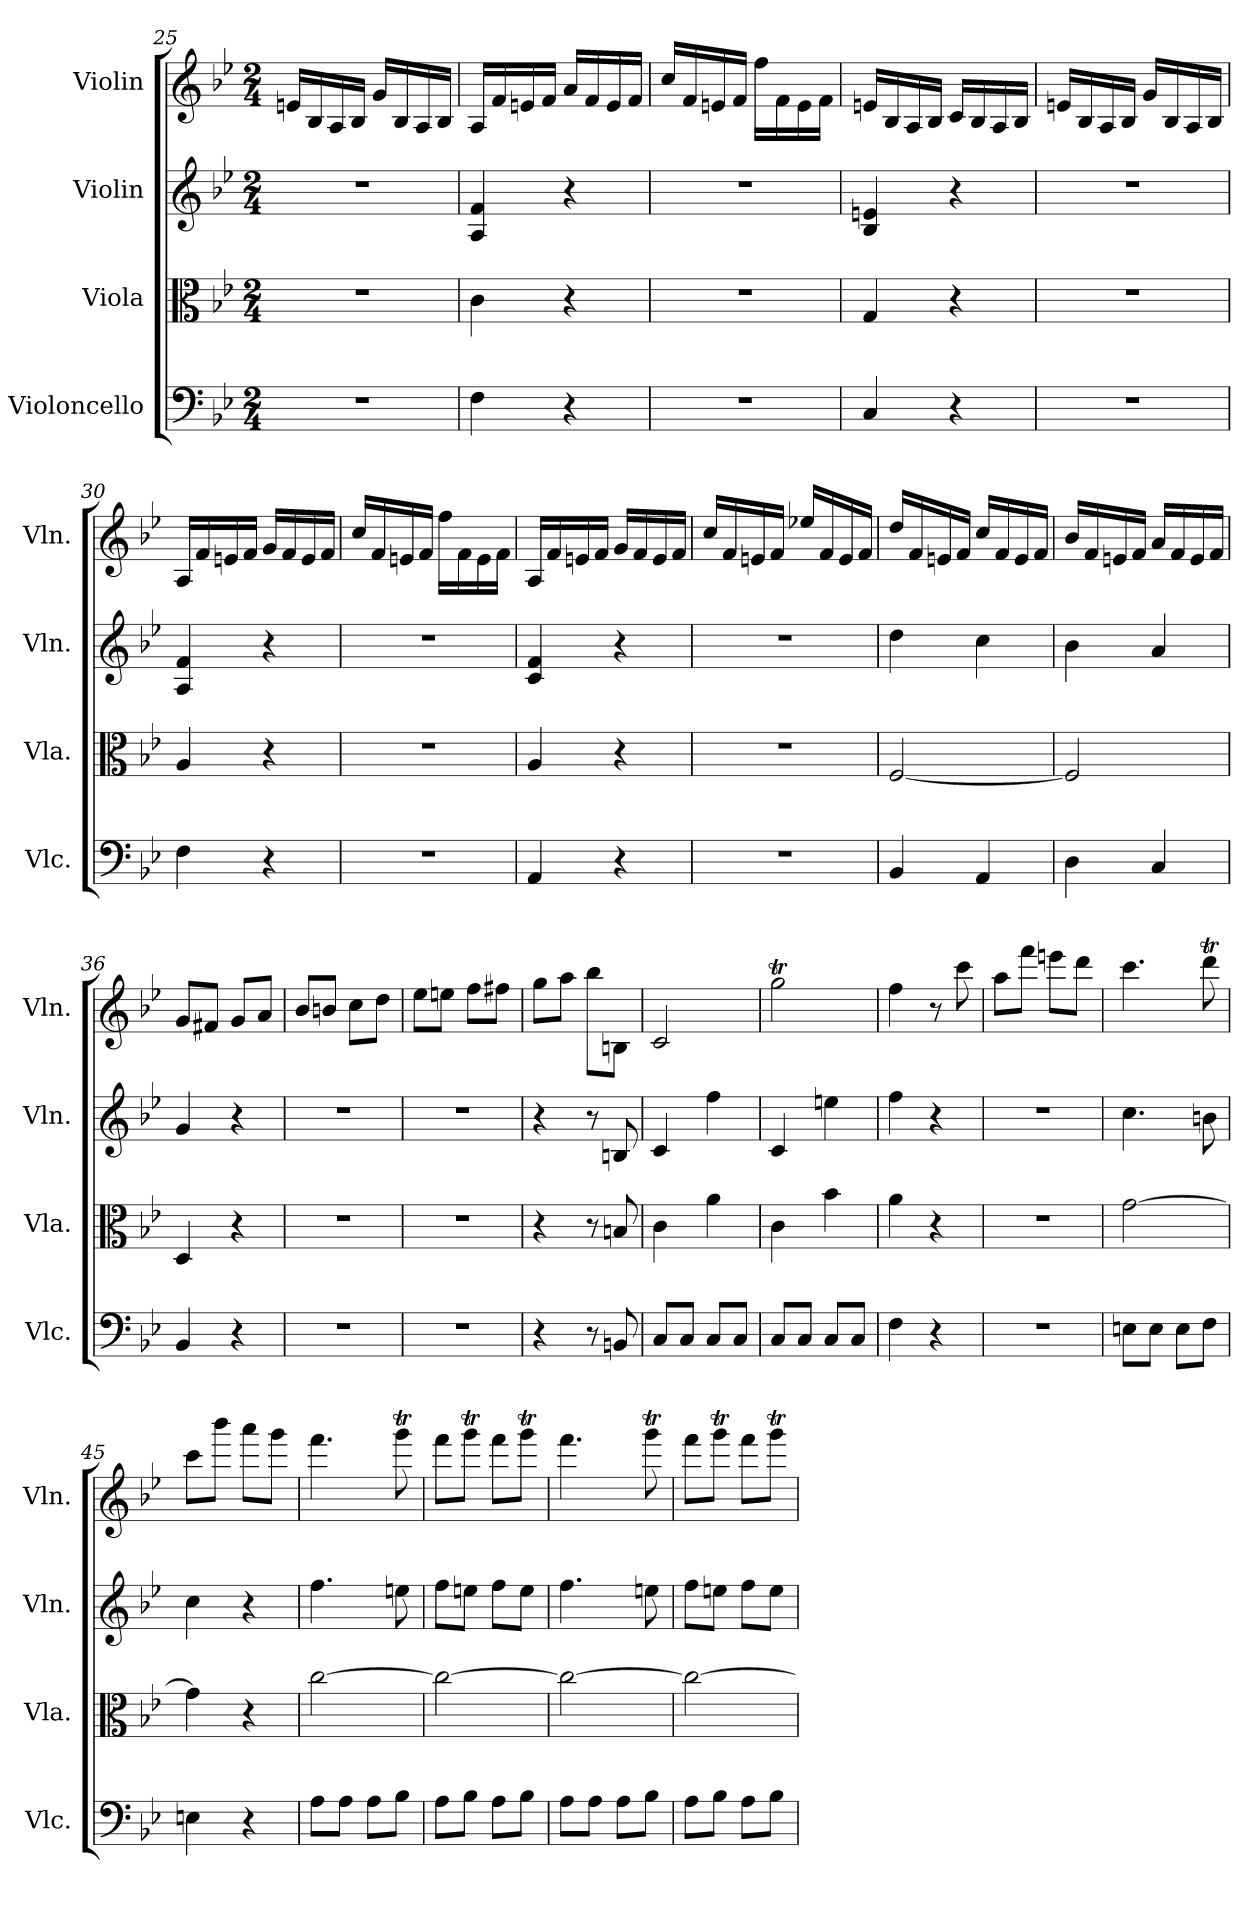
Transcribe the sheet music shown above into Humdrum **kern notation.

**kern	**kern	**kern	**kern
*part4	*part3	*part2	*part1
*staff4	*staff3	*staff2	*staff1
*I"Violoncello	*I"Viola	*I"Violin	*I"Violin
*I'Vlc.	*I'Vla.	*I'Vln.	*I'Vln.
*clefF4	*clefC3	*clefG2	*clefG2
*k[b-e-]	*k[b-e-]	*k[b-e-]	*k[b-e-]
*B-:	*B-:	*B-:	*B-:
*M2/4	*M2/4	*M2/4	*M2/4
=25	=25	=25	=25
2r	2r	2r	16en/LL
.	.	.	16B-/
.	.	.	16A/
.	.	.	16B-/JJ
.	.	.	16g/LL
.	.	.	16B-/
.	.	.	16A/
.	.	.	16B-/JJ
=26	=26	=26	=26
4F\	4c\	4A/ 4f/	16A/LL
.	.	.	16f/
.	.	.	16en/
.	.	.	16f/JJ
4r	4r	4r	16a/LL
.	.	.	16f/
.	.	.	16e/
.	.	.	16f/JJ
=27	=27	=27	=27
2r	2r	2r	16cc/LL
.	.	.	16f/
.	.	.	16en/
.	.	.	16f/JJ
.	.	.	16ff\LL
.	.	.	16f\
.	.	.	16e\
.	.	.	16f\JJ
=28	=28	=28	=28
4C/	4G/	4B-/ 4en/	16en/LL
.	.	.	16B-/
.	.	.	16A/
.	.	.	16B-/JJ
4r	4r	4r	16c/LL
.	.	.	16B-/
.	.	.	16A/
.	.	.	16B-/JJ
=29	=29	=29	=29
2r	2r	2r	16en/LL
.	.	.	16B-/
.	.	.	16A/
.	.	.	16B-/JJ
.	.	.	16g/LL
.	.	.	16B-/
.	.	.	16A/
.	.	.	16B-/JJ
=30	=30	=30	=30
4F\	4A/	4A/ 4f/	16A/LL
.	.	.	16f/
.	.	.	16en/
.	.	.	16f/JJ
4r	4r	4r	16g/LL
.	.	.	16f/
.	.	.	16e/
.	.	.	16f/JJ
=31	=31	=31	=31
2r	2r	2r	16cc/LL
.	.	.	16f/
.	.	.	16en/
.	.	.	16f/JJ
.	.	.	16ff\LL
.	.	.	16f\
.	.	.	16e\
.	.	.	16f\JJ
=32	=32	=32	=32
4AA/	4A/	4c/ 4f/	16A/LL
.	.	.	16f/
.	.	.	16en/
.	.	.	16f/JJ
4r	4r	4r	16g/LL
.	.	.	16f/
.	.	.	16e/
.	.	.	16f/JJ
=33	=33	=33	=33
2r	2r	2r	16cc/LL
.	.	.	16f/
.	.	.	16en/
.	.	.	16f/JJ
.	.	.	16ee-X/LL
.	.	.	16f/
.	.	.	16e/
.	.	.	16f/JJ
=34	=34	=34	=34
4BB-/	[2F/	4dd\	16dd/LL
.	.	.	16f/
.	.	.	16en/
.	.	.	16f/JJ
4AA/	.	4cc\	16cc/LL
.	.	.	16f/
.	.	.	16e/
.	.	.	16f/JJ
=35	=35	=35	=35
4D\	2F/]	4b-\	16b-/LL
.	.	.	16f/
.	.	.	16en/
.	.	.	16f/JJ
4C/	.	4a/	16a/LL
.	.	.	16f/
.	.	.	16e/
.	.	.	16f/JJ
=36	=36	=36	=36
4BB-/	4D/	4g/	8g/L
.	.	.	8f#X/J
4r	4r	4r	8g/L
.	.	.	8a/J
=37	=37	=37	=37
2r	2r	2r	8b-/L
.	.	.	8bn/J
.	.	.	8cc\L
.	.	.	8dd\J
=38	=38	=38	=38
2r	2r	2r	8ee-\L
.	.	.	8een\J
.	.	.	8ff\L
.	.	.	8ff#X\J
=39	=39	=39	=39
4r	4r	4r	8gg\L
.	.	.	8aa\J
8r	8r	8r	8bb-\L
8BBn/	8Bn/	8Bn/	8Bn\J
=40	=40	=40	=40
8C/L	4c\	4c/	2c/
8C/J	.	.	.
8C/L	4a\	4ff\	.
8C/J	.	.	.
=41	=41	=41	=41
8C/L	4c\	4c/	2ggT\
8C/J	.	.	.
8C/L	4b-\	4een\	.
8C/J	.	.	.
=42	=42	=42	=42
4F\	4a\	4ff\	4ff\
4r	4r	4r	8r
.	.	.	8ccc\
=43	=43	=43	=43
2r	2r	2r	8aa\L
.	.	.	8fff\J
.	.	.	8eeen\L
.	.	.	8ddd\J
=44	=44	=44	=44
8En\L	[2g\	4.cc\	4.ccc\
8E\J	.	.	.
8E\L	.	.	.
8F\J	.	8bn\	8dddt\
=45	=45	=45	=45
4En\	4g\]	4cc\	8ccc\L
.	.	.	8bbb-\J
4r	4r	4r	8aaa\L
.	.	.	8ggg\J
=46	=46	=46	=46
8A\L	[2cc\	4.ff\	4.fff\
8A\J	.	.	.
8A\L	.	.	.
8B-\J	.	8een\	8gggT\
=47	=47	=47	=47
8A\L	2cc\_	8ff\L	8fff\L
8B-\J	.	8een\J	8gggT\J
8A\L	.	8ff\L	8fff\L
8B-\J	.	8ee\J	8gggT\J
=48	=48	=48	=48
8A\L	2cc\_	4.ff\	4.fff\
8A\J	.	.	.
8A\L	.	.	.
8B-\J	.	8een\	8gggT\
=49	=49	=49	=49
8A\L	2cc\_	8ff\L	8fff\L
8B-\J	.	8een\J	8gggT\J
8A\L	.	8ff\L	8fff\L
8B-\J	.	8ee\J	8gggT\J
=	=	=	=
*-	*-	*-	*-
